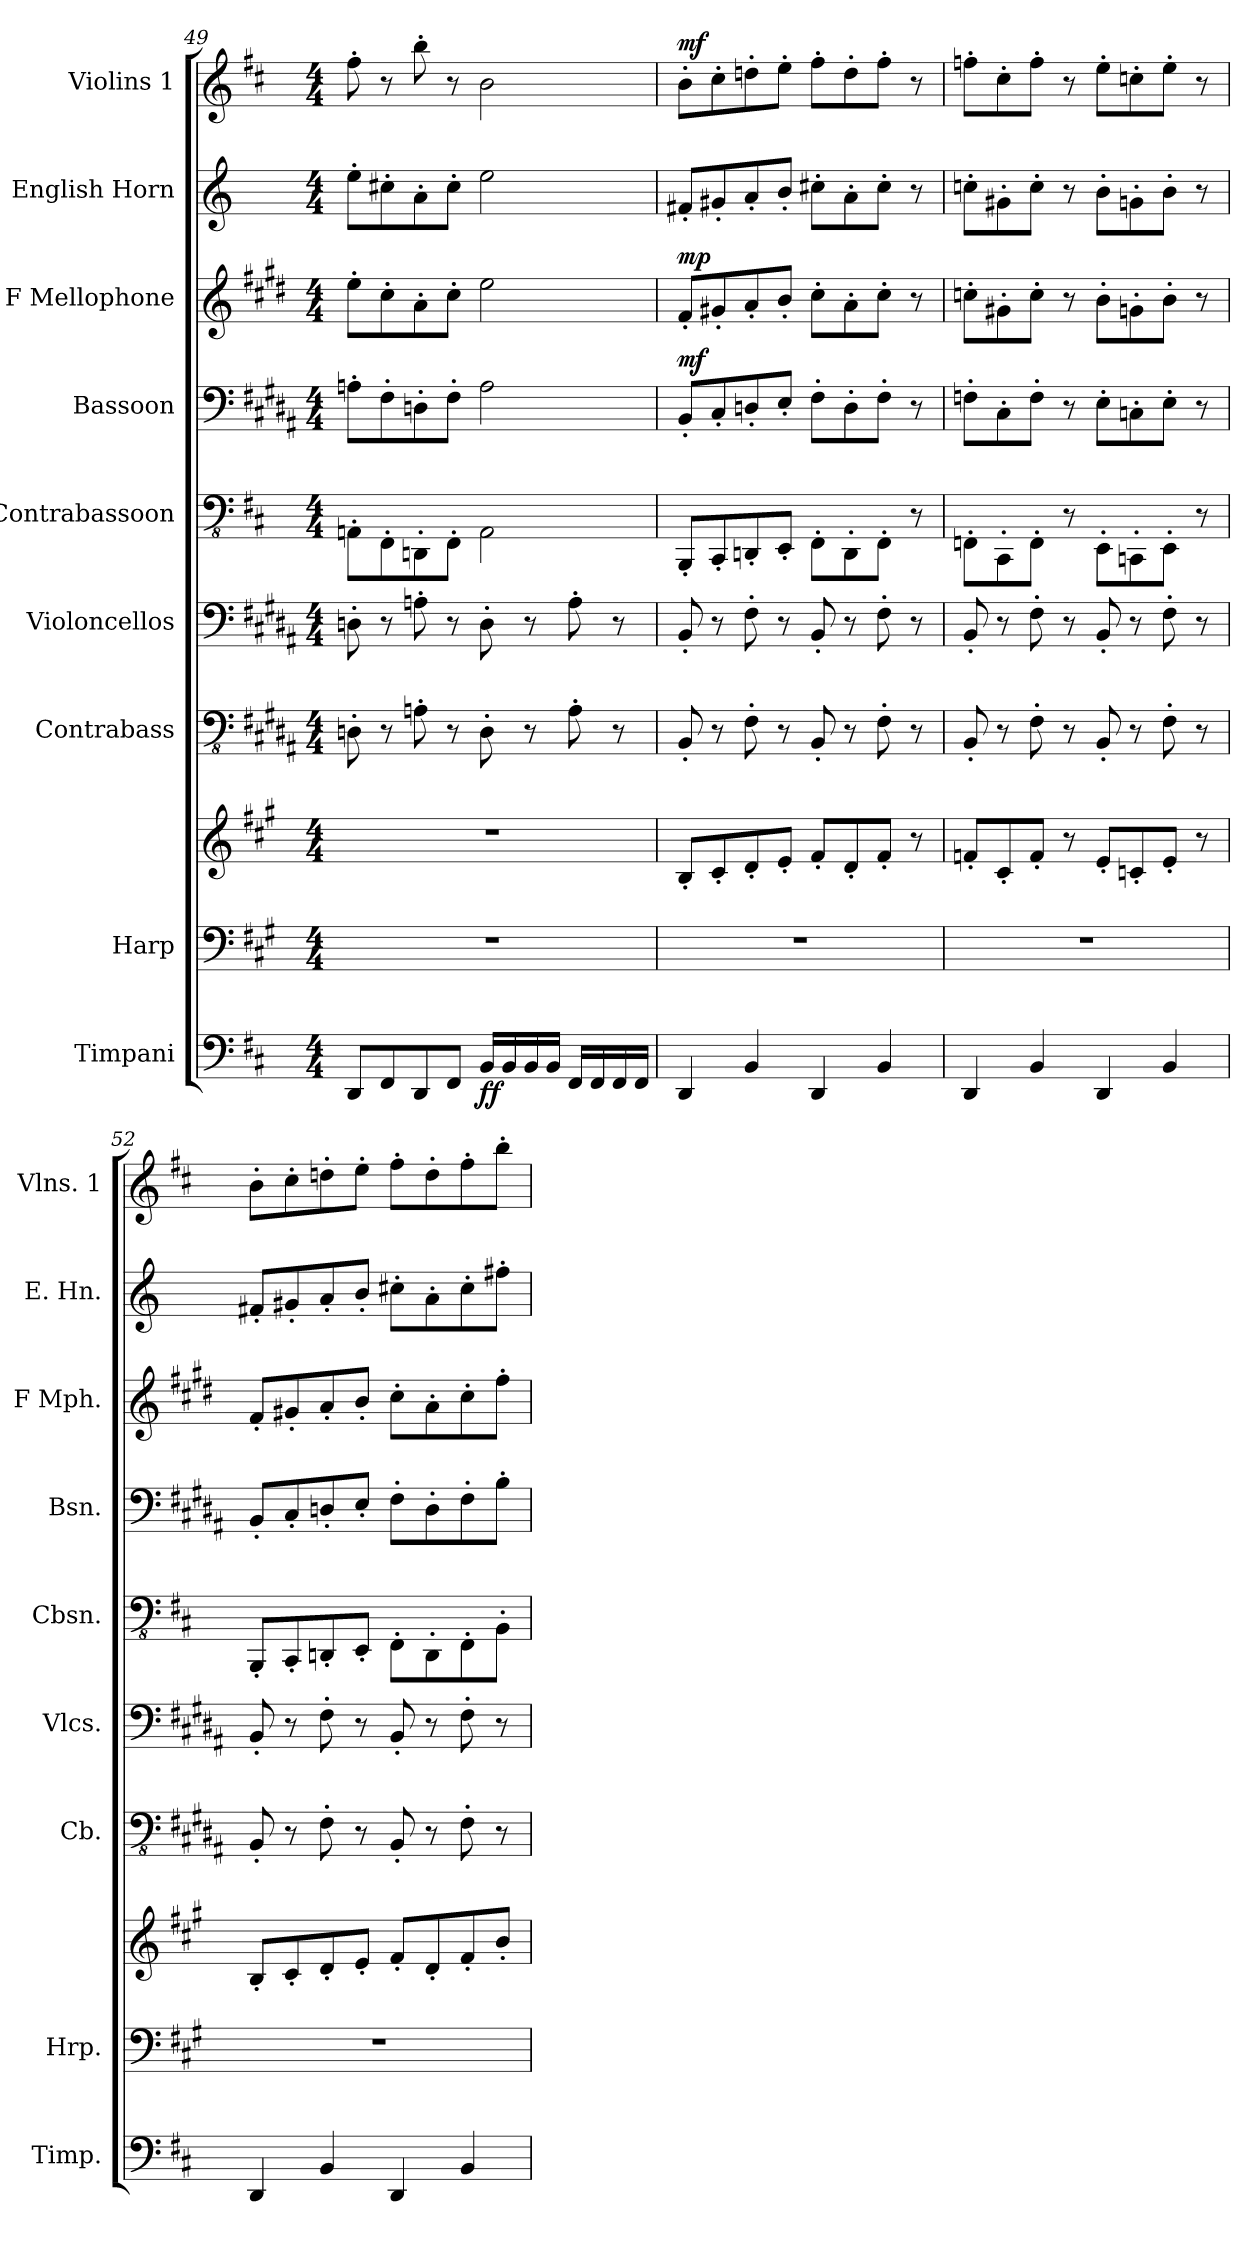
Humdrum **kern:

**kern	**dynam	**kern	**kern	**kern	**kern	**kern	**kern	**dynam	**kern	**dynam	**kern	**kern	**dynam
*part9	*part9	*part8	*part8	*part7	*part6	*part5	*part4	*part4	*part3	*part3	*part2	*part1	*part1
*staff10	*staff10	*staff9	*staff8	*staff7	*staff6	*staff5	*staff4	*staff4	*staff3	*staff3	*staff2	*staff1	*staff1
*I"Timpani	*	*I"Harp	*	*I"Contrabass	*I"Violoncellos	*I"Contrabassoon	*I"Bassoon	*	*I"F Mellophone	*	*I"English Horn	*I"Violins 1	*
*I'Timp.	*	*I'Hrp.	*	*I'Cb.	*I'Vlcs.	*I'Cbsn.	*I'Bsn.	*	*I'F Mph.	*	*I'E. Hn.	*I'Vlns. 1	*
*clefF4	*	*clefF4	*clefG2	*clefFv4	*clefF4	*clefFv4	*clefF4	*	*clefG2	*	*clefG2	*clefG2	*
*	*	*	*	*	*	*ITrd7c12	*	*	*ITrd4c7	*	*ITrd4c7	*	*
*k[f#c#]	*	*k[f#c#g#]	*k[f#c#g#]	*k[f#c#g#d#a#]	*k[f#c#g#d#a#]	*k[f#c#]	*k[f#c#g#d#a#]	*	*k[f#c#g#]	*	*k[b-]	*k[f#c#]	*
*D:	*	*A:	*A:	*B:	*B:	*D:	*B:	*	*A:	*	*F:	*D:	*
*M4/4	*	*M4/4	*M4/4	*M4/4	*M4/4	*M4/4	*M4/4	*	*M4/4	*	*M4/4	*M4/4	*
=49	=49	=49	=49	=49	=49	=49	=49	=49	=49	=49	=49	=49	=49
8DD/L	.	1r	1r	8DDn'\	8Dn'\	8AAAAn'\L	8An'\L	.	8a'\L	.	8a'\L	8ff#'\	.
8FF#/	.	.	.	8r	8r	8FFFF#'\	8F#'\	.	8f#'\	.	8f#'\	8r	.
8DD/	.	.	.	8AAn'\	8An'\	8DDDDn'\	8Dn'\	.	8d'\	.	8d'\	8bb'\	.
8FF#/J	.	.	.	8r	8r	8FFFF#'\J	8F#'\J	.	8f#'\J	.	8f#'\J	8r	.
!	!LO:DY:b	!	!	!	!	!	!	!	!	!	!	!	!
16BB/LL	ff	.	.	8DD'\	8D'\	2AAAA\	2A\	.	2a\	.	2a\	2b\	.
16BB/	.	.	.	.	.	.	.	.	.	.	.	.	.
16BB/	.	.	.	8r	8r	.	.	.	.	.	.	.	.
16BB/JJ	.	.	.	.	.	.	.	.	.	.	.	.	.
16FF#/LL	.	.	.	8AA'\	8A'\	.	.	.	.	.	.	.	.
16FF#/	.	.	.	.	.	.	.	.	.	.	.	.	.
16FF#/	.	.	.	8r	8r	.	.	.	.	.	.	.	.
16FF#/JJ	.	.	.	.	.	.	.	.	.	.	.	.	.
=50	=50	=50	=50	=50	=50	=50	=50	=50	=50	=50	=50	=50	=50
!	!	!	!	!	!	!	!	!LO:DY:a	!	!LO:DY:a	!	!	!LO:DY:a
4DD/	.	1r	8B'/L	8BBB'/	8BB'/	8BBBBB'/L	8BB'/L	mf	8B'/L	mp	8B'/L	8b'\L	mf
.	.	.	8c#'/	8r	8r	8CCCC#'/	8C#'/	.	8c#X'/	.	8c#'/	8cc#'\	.
4BB/	.	.	8d'/	8FF#'\	8F#'\	8DDDDn'/	8Dn'/	.	8d'/	.	8d'/	8ddn'\	.
.	.	.	8e'/J	8r	8r	8EEEE'/J	8E'/J	.	8e'/J	.	8e'/J	8ee'\J	.
4DD/	.	.	8f#'/L	8BBB'/	8BB'/	8FFFF#'\L	8F#'\L	.	8f#'\L	.	8f#'\L	8ff#'\L	.
.	.	.	8d'/	8r	8r	8DDDD'\	8D'\	.	8d'\	.	8d'\	8dd'\	.
4BB/	.	.	8f#'/J	8FF#'\	8F#'\	8FFFF#'\J	8F#'\J	.	8f#'\J	.	8f#'\J	8ff#'\J	.
.	.	.	8r	8r	8r	8r	8r	.	8r	.	8r	8r	.
!!LO:PB:g=z
=51	=51	=51	=51	=51	=51	=51	=51	=51	=51	=51	=51	=51	=51
4DD/	.	1r	8fn'/L	8BBB'/	8BB'/	8FFFFn'\L	8Fn'\L	.	8fn'\L	.	8fn'\L	8ffn'\L	.
.	.	.	8c#'/	8r	8r	8CCCC#'\	8C#'\	.	8c#X'\	.	8c#'\	8cc#'\	.
4BB/	.	.	8f'/J	8FF#'\	8F#'\	8FFFF'\J	8F'\J	.	8f'\J	.	8f'\J	8ff'\J	.
.	.	.	8r	8r	8r	8r	8r	.	8r	.	8r	8r	.
4DD/	.	.	8e'/L	8BBB'/	8BB'/	8EEEE'\L	8E'\L	.	8e'\L	.	8e'\L	8ee'\L	.
.	.	.	8cn'/	8r	8r	8CCCCn'\	8Cn'\	.	8cn'\	.	8cn'\	8ccn'\	.
4BB/	.	.	8e'/J	8FF#'\	8F#'\	8EEEE'\J	8E'\J	.	8e'\J	.	8e'\J	8ee'\J	.
.	.	.	8r	8r	8r	8r	8r	.	8r	.	8r	8r	.
=52	=52	=52	=52	=52	=52	=52	=52	=52	=52	=52	=52	=52	=52
4DD/	.	1r	8B'/L	8BBB'/	8BB'/	8BBBBB'/L	8BB'/L	.	8B'/L	.	8B'/L	8b'\L	.
.	.	.	8c#'/	8r	8r	8CCCC#'/	8C#'/	.	8c#X'/	.	8c#'/	8cc#'\	.
4BB/	.	.	8d'/	8FF#'\	8F#'\	8DDDDn'/	8Dn'/	.	8d'/	.	8d'/	8ddn'\	.
.	.	.	8e'/J	8r	8r	8EEEE'/J	8E'/J	.	8e'/J	.	8e'/J	8ee'\J	.
4DD/	.	.	8f#'/L	8BBB'/	8BB'/	8FFFF#'\L	8F#'\L	.	8f#'\L	.	8f#'\L	8ff#'\L	.
.	.	.	8d'/	8r	8r	8DDDD'\	8D'\	.	8d'\	.	8d'\	8dd'\	.
4BB/	.	.	8f#'/	8FF#'\	8F#'\	8FFFF#'\	8F#'\	.	8f#'\	.	8f#'\	8ff#'\	.
.	.	.	8b'/J	8r	8r	8BBBB'\J	8B'\J	.	8b'\J	.	8b'\J	8bb'\J	.
=	=	=	=	=	=	=	=	=	=	=	=	=	=
*-	*-	*-	*-	*-	*-	*-	*-	*-	*-	*-	*-	*-	*-
